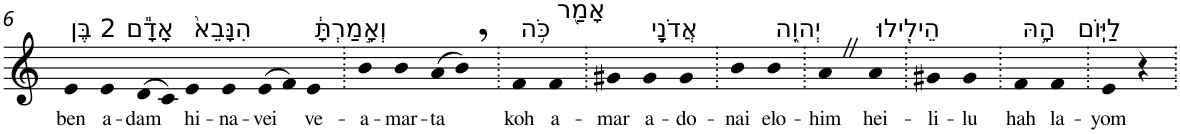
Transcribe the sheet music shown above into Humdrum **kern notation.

**kern	**text
*part1	*part1
*staff1	*staff1
*I"Piano	*
*I'Pno	*
!!LO:PB:g=z
*clefG2	*
*k[]	*
=6	=6
!LO:TX:a:t=2 בֶּן	!
!	!LO:LY:b
4e	ben
!LO:TX:a:t=אָדָ֕ם	!
!	!LO:LY:b
4e	a-
!	!LO:LY:b
(>8d	-dam
8c)	.
!LO:TX:a:t=הִנָּבֵא֙	!
!	!LO:LY:b
4e	hi-
!	!LO:LY:b
4e	-na-
!	!LO:LY:b
(>8e	-vei
8f)	.
!LO:TX:a:t=וְאָ֣מַרְתָּ֔	!
!	!LO:LY:b
4e	ve-
=7.	=7.
!	!LO:LY:b
4b	-a-
!	!LO:LY:b
4b	-mar-
!	!LO:LY:b
(>8a	-ta
8b,)	.
=8.	=8.
!LO:TX:a:t=כֹּ֥ה	!
!	!LO:LY:b
4f	koh
!LO:TX:a:t=אָמַ֖ר	!
!	!LO:LY:b
4f	a-
=9.	=9.
!	!LO:LY:b
4g#X	-mar
!LO:TX:a:t=אֲדֹנָ֣י	!
!	!LO:LY:b
4g#	a-
!	!LO:LY:b
4g#	-do-
=10.	=10.
!	!LO:LY:b
4b	-nai
!LO:TX:a:t=יְהוִ֑ה	!
!	!LO:LY:b
4b	elo-
=11.	=11.
!	!LO:LY:b
4aZ	-him
!LO:TX:a:t=הֵילִ֖ילוּ	!
!	!LO:LY:b
4a	hei-
=12.	=12.
!	!LO:LY:b
4g#X	-li-
!	!LO:LY:b
4g#	-lu
=13.	=13.
!LO:TX:a:t=הָ֥הּ	!
!	!LO:LY:b
4f	hah
!LO:TX:a:t=לַיּֽוֹם	!
!	!LO:LY:b
4f	la-
=14.	=14.
!	!LO:LY:b
4e	-yom
4r	.
=.	=.
*-	*-
